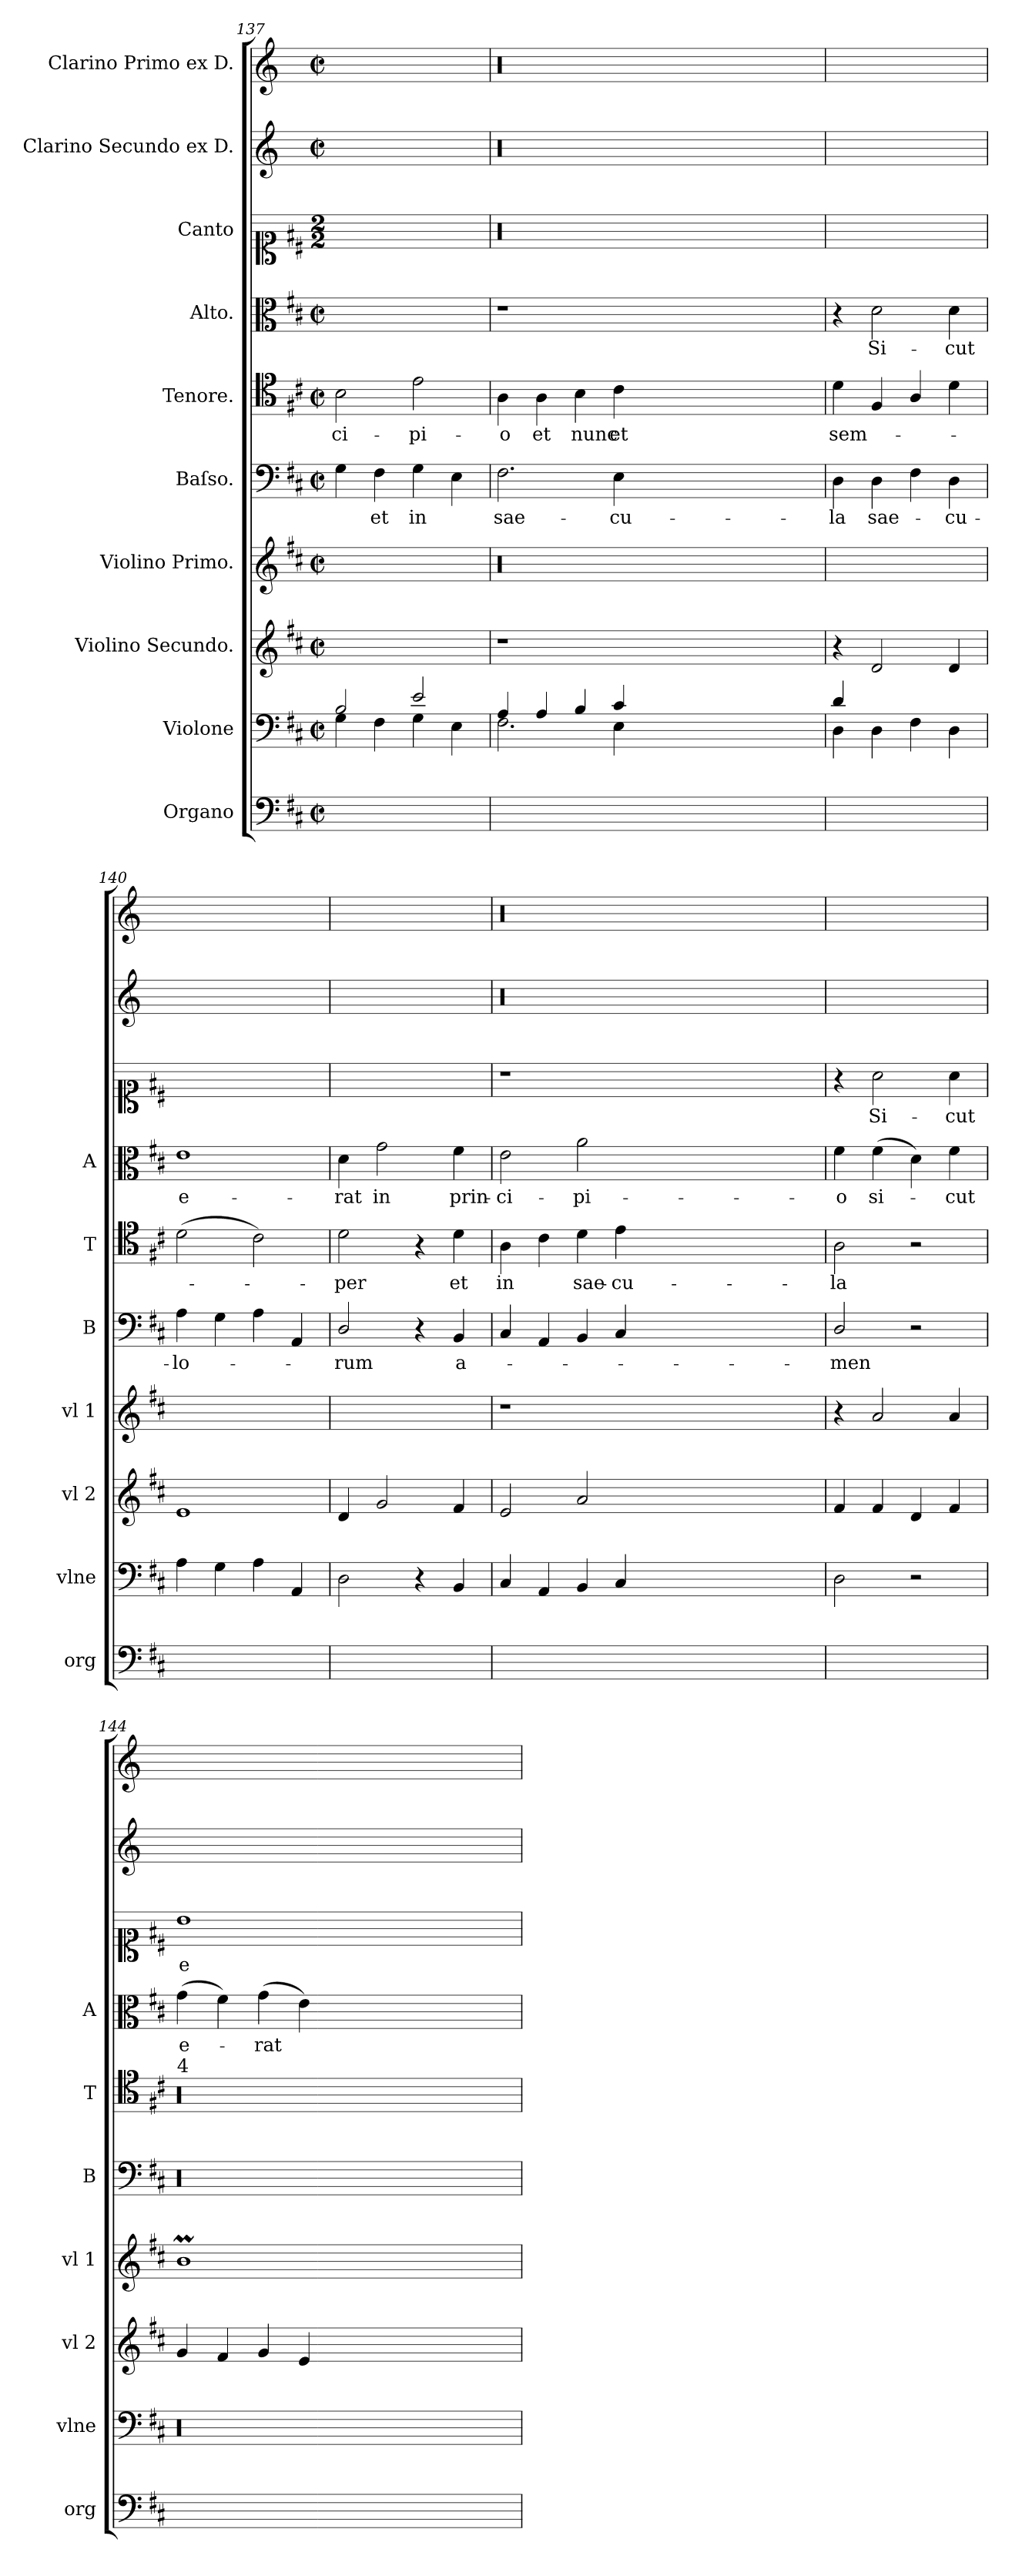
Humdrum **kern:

**kern	**kern	**kern	**kern	**kern	**text	**kern	**text	**kern	**text	**kern	**text	**kern	**kern
*part10	*part9	*part8	*part7	*part6	*part6	*part5	*part5	*part4	*part4	*part3	*part3	*part2	*part1
*staff10	*staff9	*staff8	*staff7	*staff6	*staff6	*staff5	*staff5	*staff4	*staff4	*staff3	*staff3	*staff2	*staff1
*I"Organo	*I"Violone	*I"Violino Secundo.	*I"Violino Primo.	*I"Baſso.	*	*I"Tenore.	*	*I"Alto.	*	*I"Canto	*	*I"Clarino Secundo ex D.	*I"Clarino Primo ex D.
*I'org	*I'vlne	*I'vl 2	*I'vl 1	*I'B	*	*I'T	*	*I'A	*	*	*	*	*
*clefF4	*clefF4	*clefG2	*clefG2	*clefF4	*	*clefC4	*	*clefC3	*	*clefC1	*	*clefG2	*clefG2
*	*	*	*	*	*	*	*	*	*	*	*	*ITrd-1c-2	*ITrd-1c-2
*k[f#c#]	*k[f#c#]	*k[f#c#]	*k[f#c#]	*k[f#c#]	*	*k[f#c#]	*	*k[f#c#]	*	*k[f#c#]	*	*k[f#c#]	*k[f#c#]
*M2/2	*M2/2	*M2/2	*M2/2	*M2/2	*	*M2/2	*	*M2/2	*	*M2/2	*	*M2/2	*M2/2
*met(c|)	*met(c|)	*met(c|)	*met(c|)	*met(c|)	*	*met(c|)	*	*met(c|)	*	*	*	*met(c|)	*met(c|)
=137	=137	=137	=137	=137	=137	=137	=137	=137	=137	=137	=137	=137	=137
*	*^	*	*	*	*	*	*	*	*	*	*	*	*
1ryy	2B/	4G\	1ryy	1ryy	4G\	.	2B\	-ci-	1ryy	.	1ryy	.	1ryy	1ryy
.	.	4F#\	.	.	4F#\	et	.	.	.	.	.	.	.	.
.	2e/	4G\	.	.	4G\	in	2e\	-pi-	.	.	.	.	.	.
.	.	4E\	.	.	4E\	.	.	.	.	.	.	.	.	.
=138	=138	=138	=138	=138	=138	=138	=138	=138	=138	=138	=138	=138	=138	=138
1ryy	4A/	2.F#\	1r	00r	2.F#\	sae-	4A\	-o	1r	.	00r	.	00r	00r
.	4A/	.	.	.	.	.	4A\	et	.	.	.	.	.	.
.	4B/	.	.	.	.	.	4B\	nunc	.	.	.	.	.	.
.	4c#/	4E\	.	.	4E\	-cu-	4c#\	et	.	.	.	.	.	.
0.ryy	0.ryy	0.ryy	0.ryy	.	0.ryy	.	0.ryy	.	0.ryy	.	.	.	.	.
=139	=139	=139	=139	=139	=139	=139	=139	=139	=139	=139	=139	=139	=139	=139
1ryy	4d/	4D\	4r	1ryy	4D\	-la	4d\	sem-	4r	.	1ryy	.	1ryy	1ryy
.	4D\	2.ryy	2d/	.	4D\	sae-	4F#/	.	2d\	Si-	.	.	.	.
.	4F#\	.	.	.	4F#\	.	4A/	.	.	.	.	.	.	.
.	4D\	.	4d/	.	4D\	-cu-	4d\	.	4d\	-cut	.	.	.	.
*	*v	*v	*	*	*	*	*	*	*	*	*	*	*	*
=140	=140	=140	=140	=140	=140	=140	=140	=140	=140	=140	=140	=140	=140
1ryy	4A\	1e	1ryy	4A\	-lo-	(2d\	.	1e	e-	1ryy	.	1ryy	1ryy
.	4G\	.	.	4G\	.	.	.	.	.	.	.	.	.
.	4A\	.	.	4A\	.	2c#\)	.	.	.	.	.	.	.
.	4AA/	.	.	4AA/	.	.	.	.	.	.	.	.	.
=141	=141	=141	=141	=141	=141	=141	=141	=141	=141	=141	=141	=141	=141
1ryy	2D\	4d/	1ryy	2D/	-rum	2d\	-per	4d\	-rat	1ryy	.	1ryy	1ryy
.	.	2g/	.	.	.	.	.	2g\	in	.	.	.	.
.	4r	.	.	4r	.	4r	.	.	.	.	.	.	.
.	4BB/	4f#/	.	4BB/	a-	4d\	et	4f#\	prin-	.	.	.	.
=142	=142	=142	=142	=142	=142	=142	=142	=142	=142	=142	=142	=142	=142
1ryy	4C#/	2e/	1r	4C#/	.	4A\	in	2e\	-ci-	1r	.	00r	00r
.	4AA/	.	.	4AA/	.	4c#\	.	.	.	.	.	.	.
.	4BB/	2a/	.	4BB/	.	4d\	sae-	2a\	-pi-	.	.	.	.
.	4C#/	.	.	4C#/	.	4e\	-cu-	.	.	.	.	.	.
0.ryy	0.ryy	0.ryy	0.ryy	0.ryy	.	0.ryy	.	0.ryy	.	0.ryy	.	.	.
=143	=143	=143	=143	=143	=143	=143	=143	=143	=143	=143	=143	=143	=143
1ryy	2D\	4f#/	4r	2D/	men	2A\	-la	4f#\	-o	4r	.	1ryy	1ryy
.	.	4f#/	2a/	.	.	.	.	(4f#\	si-	2a\	Si-	.	.
.	2r	4d/	.	2r	.	2r	.	4d\)	.	.	.	.	.
.	.	4f#/	4a/	.	.	.	.	4f#\	-cut	4a\	-cut	.	.
=144	=144	=144	=144	=144	=144	=144	=144	=144	=144	=144	=144	=144	=144
!	!	!	!	!	!	!LO:TX:a:t=4	!	!	!	!	!	!	!
1ryy	00r	4g/	1bM	00r	.	00r	.	(4g\	e-	1b	e-	00ryy	00ryy
.	.	4f#/	.	.	.	.	.	4f#\)	.	.	.	.	.
.	.	4g/	.	.	.	.	.	(4g\	-rat	.	.	.	.
.	.	4e/	.	.	.	.	.	4e\)	.	.	.	.	.
0.ryy	.	0.ryy	0.ryy	.	.	.	.	0.ryy	.	0.ryy	.	.	.
=	=	=	=	=	=	=	=	=	=	=	=	=	=
*-	*-	*-	*-	*-	*-	*-	*-	*-	*-	*-	*-	*-	*-
